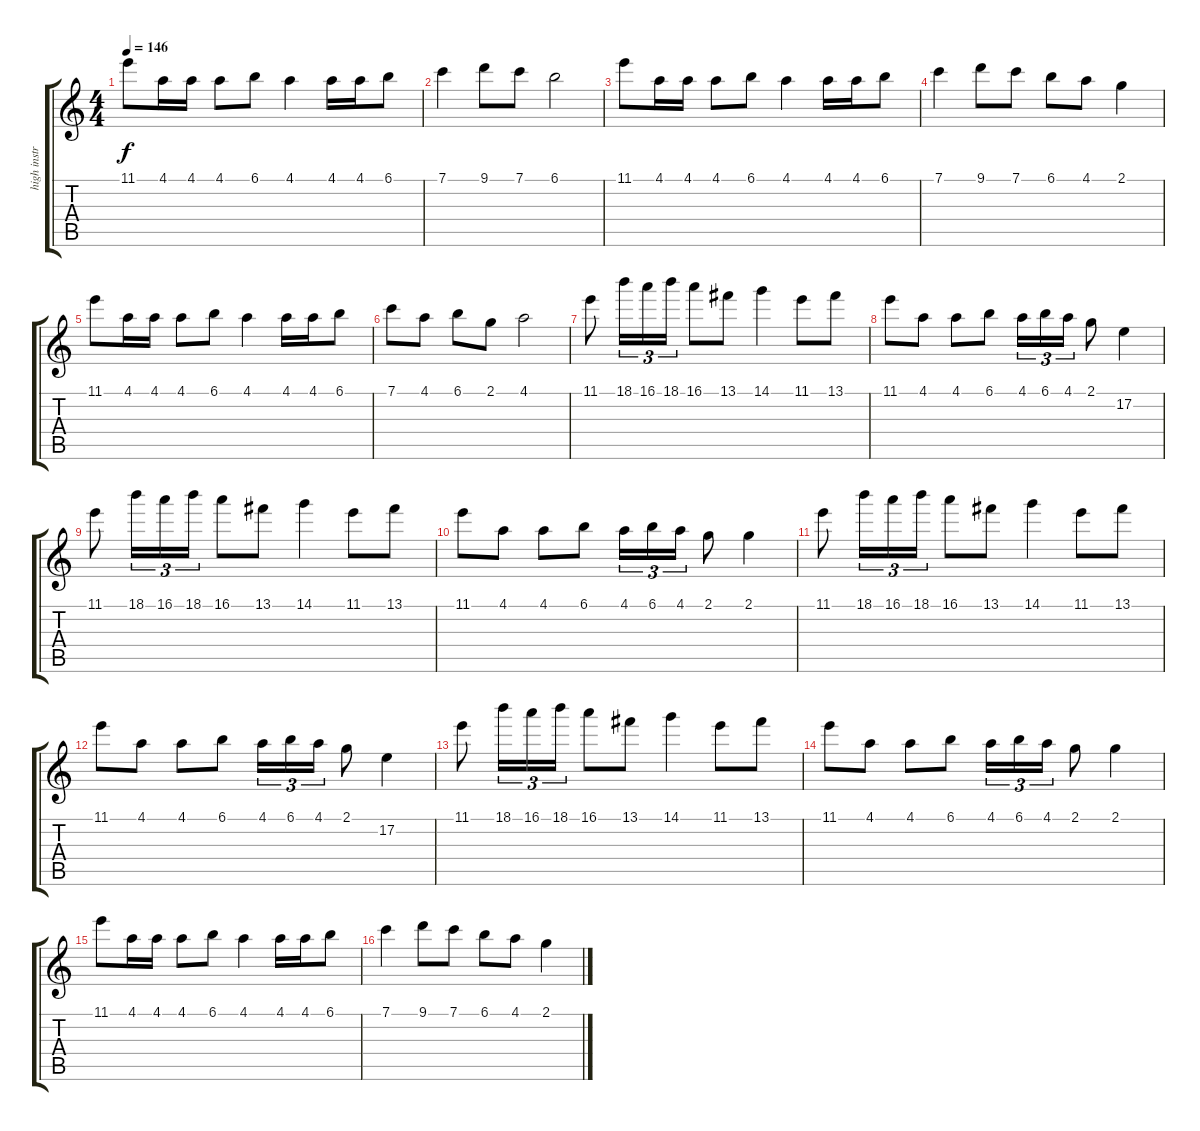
\track ("high instrument" "high instr") {instrument flute}
\staff {score tabs}
\tuning (F5 B3 G3 D3 A2 E2) {hide}
\ts (4 4)
\tempo 146
\clef g2
\ks c
11.1.8{dy f} 4.1.16 4.1.16 4.1.8 6.1.8 4.1.4 4.1.16 4.1.16 6.1.8 |
7.1.4 9.1.8 7.1.8 6.1.2 |
11.1.8 4.1.16 4.1.16 4.1.8 6.1.8 4.1.4 4.1.16 4.1.16 6.1.8 |
7.1.4 9.1.8 7.1.8 6.1.8 4.1.8 2.1.4 |
11.1.8 4.1.16 4.1.16 4.1.8 6.1.8 4.1.4 4.1.16 4.1.16 6.1.8 |
7.1.8 4.1.8 6.1.8 2.1.8 4.1.2 |
11.1.8 18.1.16{tu (3 2)} 16.1.16{tu (3 2)} 18.1.16{tu (3 2)} 16.1.8 13.1.8 14.1.4 11.1.8 13.1.8 |
11.1.8 4.1.8 4.1.8 6.1.8 4.1.16{tu (3 2)} 6.1.16{tu (3 2)} 4.1.16{tu (3 2)} 2.1.8 17.2.4 |
11.1.8 18.1.16{tu (3 2)} 16.1.16{tu (3 2)} 18.1.16{tu (3 2)} 16.1.8 13.1.8 14.1.4 11.1.8 13.1.8 |
11.1.8 4.1.8 4.1.8 6.1.8 4.1.16{tu (3 2)} 6.1.16{tu (3 2)} 4.1.16{tu (3 2)} 2.1.8 2.1.4 |
11.1.8 18.1.16{tu (3 2)} 16.1.16{tu (3 2)} 18.1.16{tu (3 2)} 16.1.8 13.1.8 14.1.4 11.1.8 13.1.8 |
11.1.8 4.1.8 4.1.8 6.1.8 4.1.16{tu (3 2)} 6.1.16{tu (3 2)} 4.1.16{tu (3 2)} 2.1.8 17.2.4 |
11.1.8 18.1.16{tu (3 2)} 16.1.16{tu (3 2)} 18.1.16{tu (3 2)} 16.1.8 13.1.8 14.1.4 11.1.8 13.1.8 |
11.1.8 4.1.8 4.1.8 6.1.8 4.1.16{tu (3 2)} 6.1.16{tu (3 2)} 4.1.16{tu (3 2)} 2.1.8 2.1.4 |
11.1.8 4.1.16 4.1.16 4.1.8 6.1.8 4.1.4 4.1.16 4.1.16 6.1.8 |
7.1.4 9.1.8 7.1.8 6.1.8 4.1.8 2.1.4
